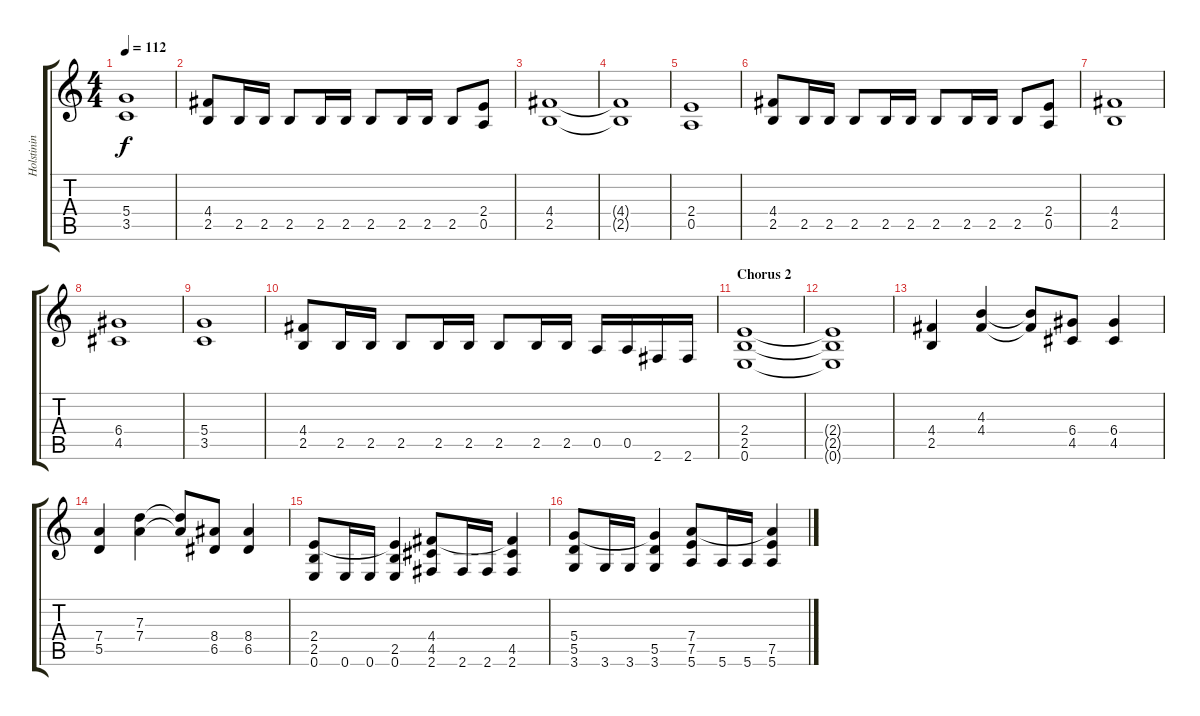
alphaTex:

\track ("Holstinin" "Holstinin") {instrument overdrivenguitar}
\staff {score tabs}
\tuning (E4 B3 G3 D3 A2 E2) {hide}
\ts (4 4)
\tempo 112
\clef g2
\ks c
(5.4 3.5).1{dy f} |
(4.4 2.5).8 2.5.16 2.5.16 2.5.8 2.5.16 2.5.16 2.5.8 2.5.16 2.5.16 2.5.8 (2.4 0.5).8 |
(4.4 2.5).1 |
(4.4{t} 2.5{t}).1 |
(2.4 0.5).1 |
(4.4 2.5).8 2.5.16 2.5.16 2.5.8 2.5.16 2.5.16 2.5.8 2.5.16 2.5.16 2.5.8 (2.4 0.5).8 |
(4.4 2.5).1 |
(6.4 4.5).1 |
(5.4 3.5).1 |
(4.4 2.5).8 2.5.16 2.5.16 2.5.8 2.5.16 2.5.16 2.5.8 2.5.16 2.5.16 0.5.16 0.5.16 2.6.16 2.6.16 |
\section ("" "Chorus 2")
(2.4 2.5 0.6).1 |
(2.4{t} 2.5{t} 0.6{t}).1 |
(4.4 2.5).4 (4.3 4.4).4 (4.3{t} 4.4{t}).8 (6.4 4.5).8 (6.4 4.5).4 |
(7.4 5.5).4 (7.3 7.4).4 (7.3{t} 7.4{t}).8 (8.4 6.5).8 (8.4 6.5).4 |
(2.4 2.5 0.6).8 0.6.16 0.6.16 (2.4{t} 2.5 0.6).4 (4.4 4.5 2.6).8 2.6.16 2.6.16 (4.4{t} 4.5 2.6).4 |
(5.4 5.5 3.6).8 3.6.16 3.6.16 (5.4{t} 5.5 3.6).4 (7.4 7.5 5.6).8 5.6.16 5.6.16 (7.4{t} 7.5 5.6).4
